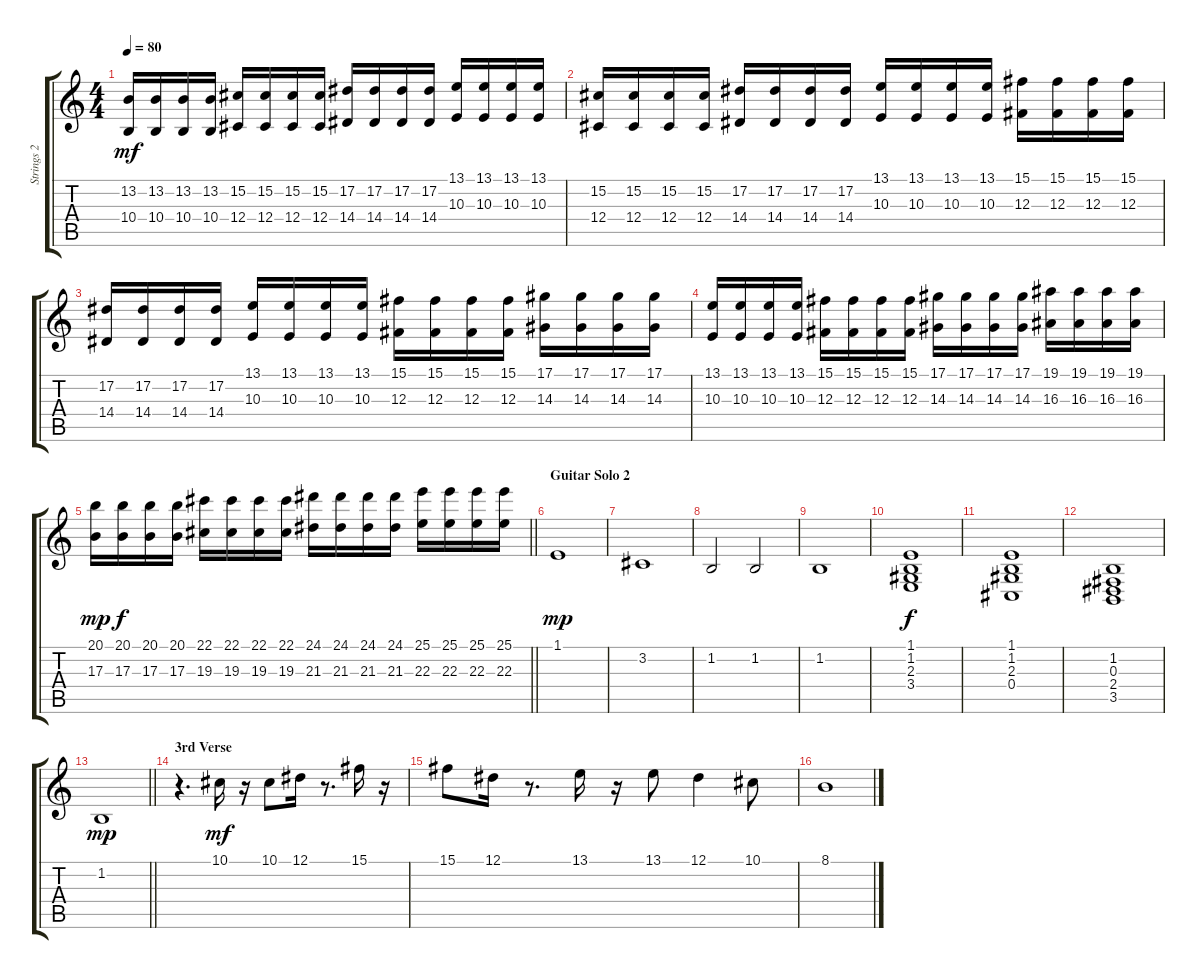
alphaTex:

\track ("Strings 2" "Strings 2") {instrument stringensemble1}
\staff {score tabs}
\tuning (Eb4 Bb3 Gb3 Db3 Ab2 Eb2) {hide}
\ts (4 4)
\tempo 80
\clef g2
\ks c
(13.2 10.4).16{dy mf} (13.2 10.4).16 (13.2 10.4).16 (13.2 10.4).16 (15.2 12.4).16 (15.2 12.4).16 (15.2 12.4).16 (15.2 12.4).16 (17.2 14.4).16 (17.2 14.4).16 (17.2 14.4).16 (17.2 14.4).16 (13.1 10.3).16 (13.1 10.3).16 (13.1 10.3).16 (13.1 10.3).16 |
(15.2 12.4).16 (15.2 12.4).16 (15.2 12.4).16 (15.2 12.4).16 (17.2 14.4).16 (17.2 14.4).16 (17.2 14.4).16 (17.2 14.4).16 (13.1 10.3).16 (13.1 10.3).16 (13.1 10.3).16 (13.1 10.3).16 (15.1 12.3).16 (15.1 12.3).16 (15.1 12.3).16 (15.1 12.3).16 |
(17.2 14.4).16 (17.2 14.4).16 (17.2 14.4).16 (17.2 14.4).16 (13.1 10.3).16 (13.1 10.3).16 (13.1 10.3).16 (13.1 10.3).16 (15.1 12.3).16 (15.1 12.3).16 (15.1 12.3).16 (15.1 12.3).16 (17.1 14.3).16 (17.1 14.3).16 (17.1 14.3).16 (17.1 14.3).16 |
(13.1 10.3).16 (13.1 10.3).16 (13.1 10.3).16 (13.1 10.3).16 (15.1 12.3).16 (15.1 12.3).16 (15.1 12.3).16 (15.1 12.3).16 (17.1 14.3).16 (17.1 14.3).16 (17.1 14.3).16 (17.1 14.3).16 (19.1 16.3).16 (19.1 16.3).16 (19.1 16.3).16 (19.1 16.3).16 |
\barLineRight lightlight
(20.1 17.3).16{dy mp} (20.1 17.3).16{dy f} (20.1 17.3).16 (20.1 17.3).16 (22.1 19.3).16 (22.1 19.3).16 (22.1 19.3).16 (22.1 19.3).16 (24.1 21.3).16 (24.1 21.3).16 (24.1 21.3).16 (24.1 21.3).16 (25.1 22.3).16 (25.1 22.3).16 (25.1 22.3).16 (25.1 22.3).16 |
\section ("" "Guitar Solo 2")
1.1.1{dy mp} |
3.2.1 |
1.2.2 1.2.2 |
1.2.1 |
(1.1 1.2 2.3 3.4).1{dy f} |
(1.1 1.2 2.3 0.4).1 |
(1.2 0.3 2.4 3.5).1 |
\barLineRight lightlight
1.2.1{dy mp} |
\section ("" "3rd Verse")
r.4{d} 10.1.16{dy mf} r.16 10.1.8 12.1.16 r.8{d} 15.1.16 r.16 |
15.1.8 12.1.16 r.8{d} 13.1.16 r.16 13.1.8 12.1.4 10.1.8 |
8.1.1
